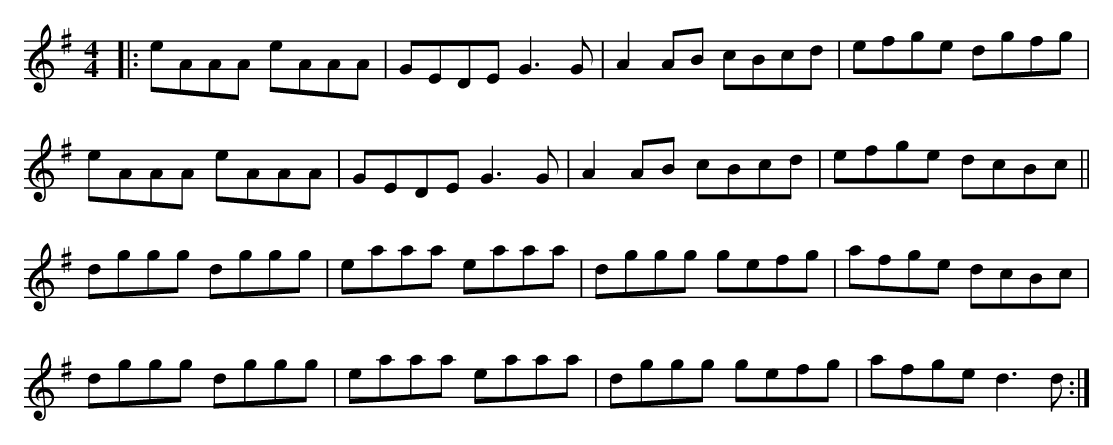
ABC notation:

X:1
M:4/4
K:Dmix
|:eAAA eAAA|GEDE G3G|A2AB cBcd|efge dgfg|
eAAA eAAA|GEDE G3G|A2AB cBcd|efge dcBc||
dggg dggg|eaaa eaaa|dggg gefg|afge dcBc|
dggg dggg|eaaa eaaa|dggg gefg|afge d3d:|
